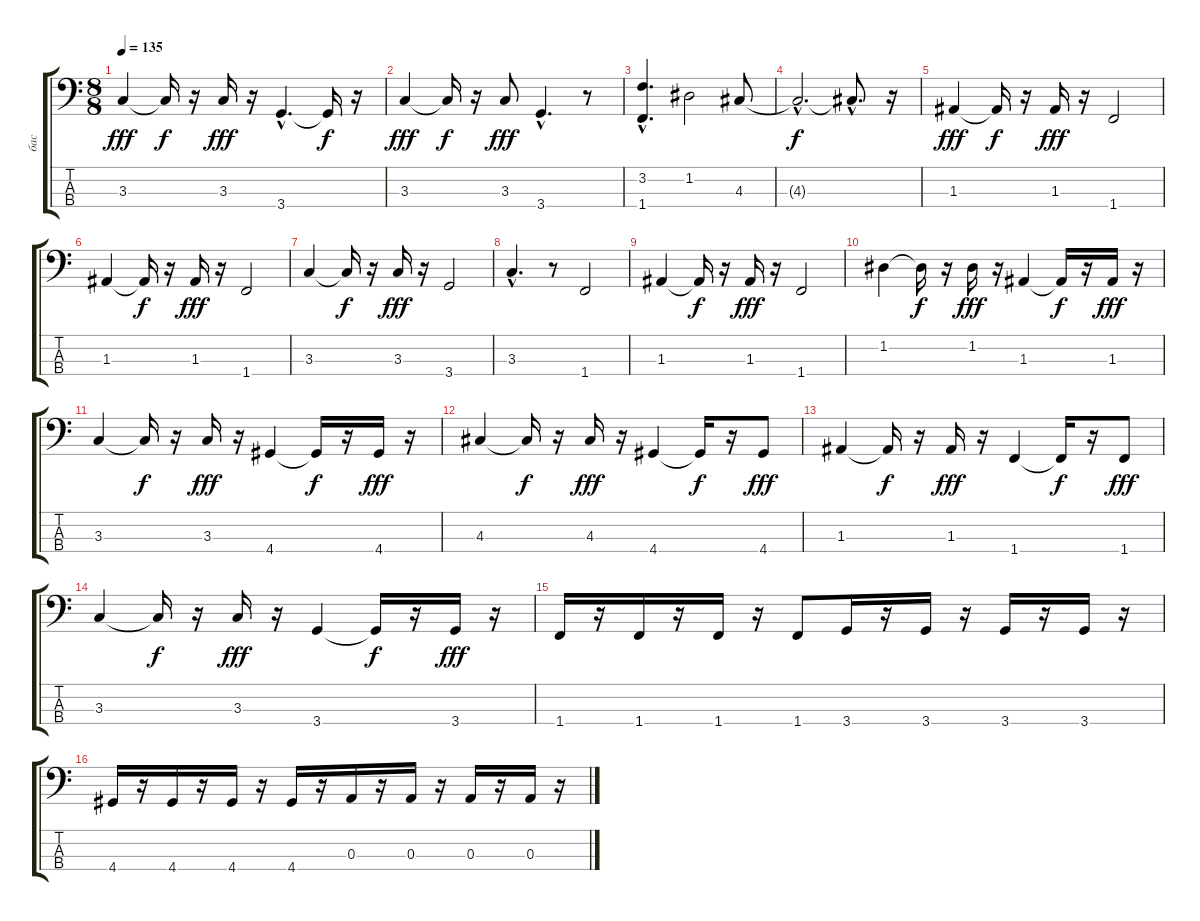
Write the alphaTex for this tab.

\track ("бас" "бас") {instrument fretlessbass}
\staff {score tabs}
\tuning (G2 D2 A1 E1) {hide}
\ts (8 8)
\tempo 135
\clef f4
\ks c
3.3.4{dy fff} 3.3{t}.16{dy f} r.16 3.3.16{dy fff} r.16 3.4{hac}.4{d} 3.4{t}.16{dy f} r.16 |
3.3.4{dy fff} 3.3{t}.16{dy f} r.16 3.3.8{dy fff} 3.4{hac}.4{d} r.8 |
(3.2{hac} 1.4{hac}).4{d} 1.2.2 4.3.8 |
4.3{hac t}.2{d dy f} 4.3{hac t}.8{d} r.16 |
1.3.4{dy fff} 1.3{t}.16{dy f} r.16 1.3.16{dy fff} r.16 1.4.2 |
1.3.4 1.3{t}.16{dy f} r.16 1.3.16{dy fff} r.16 1.4.2 |
3.3.4 3.3{t}.16{dy f} r.16 3.3.16{dy fff} r.16 3.4.2 |
3.3{hac}.4{d} r.8 1.4.2 |
1.3.4 1.3{t}.16{dy f} r.16 1.3.16{dy fff} r.16 1.4.2 |
1.2.4 1.2{t}.16{dy f} r.16 1.2.16{dy fff} r.16 1.3.4 1.3{t}.16{dy f} r.16 1.3.16{dy fff} r.16 |
3.3.4 3.3{t}.16{dy f} r.16 3.3.16{dy fff} r.16 4.4.4 4.4{t}.16{dy f} r.16 4.4.16{dy fff} r.16 |
4.3.4 4.3{t}.16{dy f} r.16 4.3.16{dy fff} r.16 4.4.4 4.4{t}.16{dy f} r.16 4.4.8{dy fff} |
1.3.4 1.3{t}.16{dy f} r.16 1.3.16{dy fff} r.16 1.4.4 1.4{t}.16{dy f} r.16 1.4.8{dy fff} |
3.3.4 3.3{t}.16{dy f} r.16 3.3.16{dy fff} r.16 3.4.4 3.4{t}.16{dy f} r.16 3.4.16{dy fff} r.16 |
1.4.16 r.16 1.4.16 r.16 1.4.16 r.16 1.4.8 3.4.16 r.16 3.4.16 r.16 3.4.16 r.16 3.4.16 r.16 |
4.4.16 r.16 4.4.16 r.16 4.4.16 r.16 4.4.16 r.16 0.3.16 r.16 0.3.16 r.16 0.3.16 r.16 0.3.16 r.16
